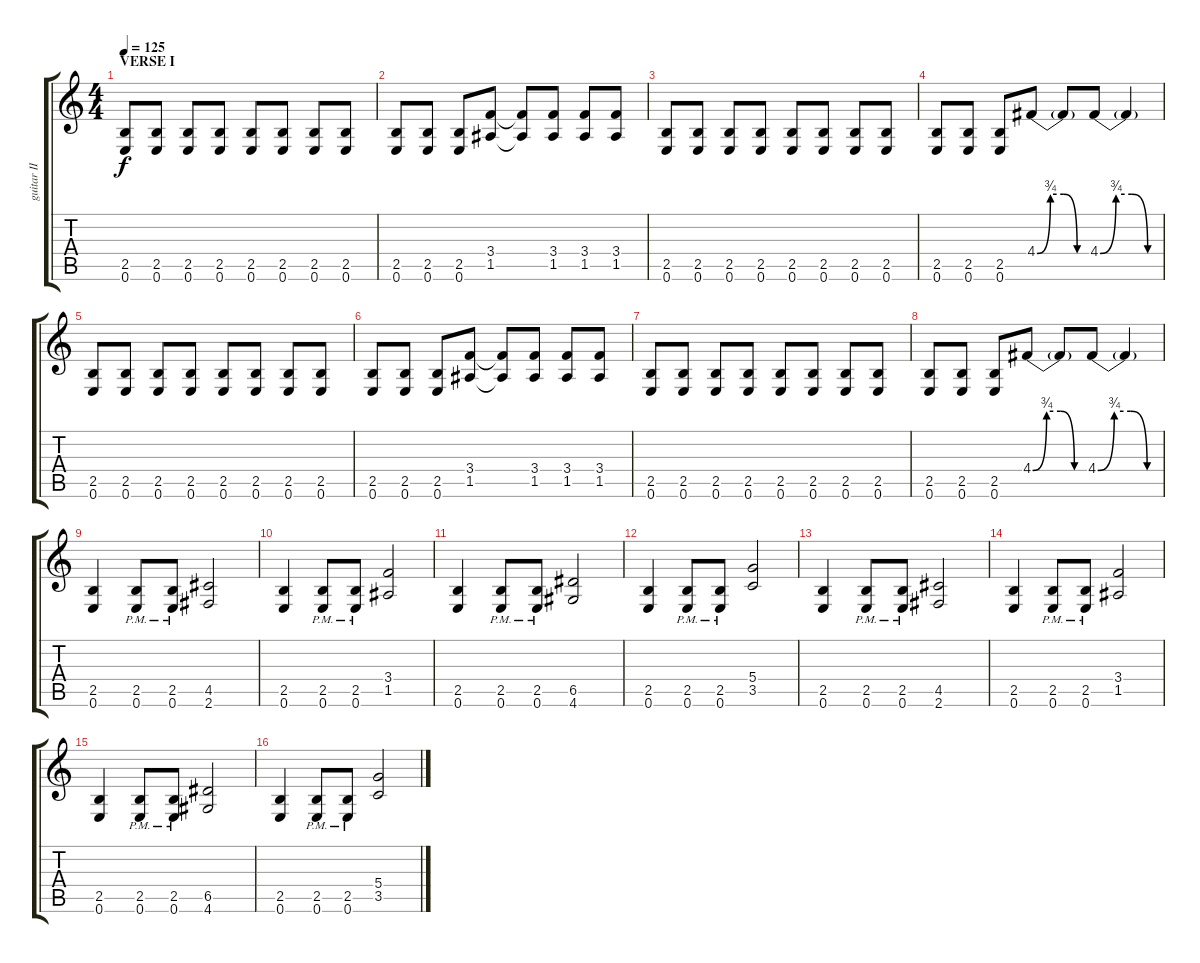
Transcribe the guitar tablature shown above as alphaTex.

\track ("guitar II" "guitar II") {instrument distortionguitar}
\staff {score tabs}
\tuning (E4 B3 G3 D3 A2 E2) {hide}
\ts (4 4)
\section ("" "VERSE I")
\tempo 125
\clef g2
\ks c
(2.5 0.6).8{dy f} (2.5 0.6).8 (2.5 0.6).8 (2.5 0.6).8 (2.5 0.6).8 (2.5 0.6).8 (2.5 0.6).8 (2.5 0.6).8 |
(2.5 0.6).8 (2.5 0.6).8 (2.5 0.6).8 (3.4 1.5).8 (3.4{t} 1.5{t}).8 (3.4 1.5).8 (3.4 1.5).8 (3.4 1.5).8 |
(2.5 0.6).8 (2.5 0.6).8 (2.5 0.6).8 (2.5 0.6).8 (2.5 0.6).8 (2.5 0.6).8 (2.5 0.6).8 (2.5 0.6).8 |
(2.5 0.6).8 (2.5 0.6).8 (2.5 0.6).8 4.4{be (custom 0 0 15 3 30 3 45 0 60 0)}.8 4.4{t}.8 4.4{be (custom 0 0 15 3 30 3 45 0 60 0)}.8 4.4{t}.4 |
(2.5 0.6).8 (2.5 0.6).8 (2.5 0.6).8 (2.5 0.6).8 (2.5 0.6).8 (2.5 0.6).8 (2.5 0.6).8 (2.5 0.6).8 |
(2.5 0.6).8 (2.5 0.6).8 (2.5 0.6).8 (3.4 1.5).8 (3.4{t} 1.5{t}).8 (3.4 1.5).8 (3.4 1.5).8 (3.4 1.5).8 |
(2.5 0.6).8 (2.5 0.6).8 (2.5 0.6).8 (2.5 0.6).8 (2.5 0.6).8 (2.5 0.6).8 (2.5 0.6).8 (2.5 0.6).8 |
(2.5 0.6).8 (2.5 0.6).8 (2.5 0.6).8 4.4{be (custom 0 0 15 3 30 3 45 0 60 0)}.8 4.4{t}.8 4.4{be (custom 0 0 15 3 30 3 45 0 60 0)}.8 4.4{t}.4 |
(2.5 0.6).4 (2.5{pm} 0.6{pm}).8 (2.5{pm} 0.6{pm}).8 (4.5 2.6).2 |
(2.5 0.6).4 (2.5{pm} 0.6{pm}).8 (2.5{pm} 0.6{pm}).8 (3.4 1.5).2 |
(2.5 0.6).4 (2.5{pm} 0.6{pm}).8 (2.5{pm} 0.6{pm}).8 (6.5 4.6).2 |
(2.5 0.6).4 (2.5{pm} 0.6{pm}).8 (2.5{pm} 0.6{pm}).8 (5.4 3.5).2 |
(2.5 0.6).4 (2.5{pm} 0.6{pm}).8 (2.5{pm} 0.6{pm}).8 (4.5 2.6).2 |
(2.5 0.6).4 (2.5{pm} 0.6{pm}).8 (2.5{pm} 0.6{pm}).8 (3.4 1.5).2 |
(2.5 0.6).4 (2.5{pm} 0.6{pm}).8 (2.5{pm} 0.6{pm}).8 (6.5 4.6).2 |
(2.5 0.6).4 (2.5{pm} 0.6{pm}).8 (2.5{pm} 0.6{pm}).8 (5.4 3.5).2
